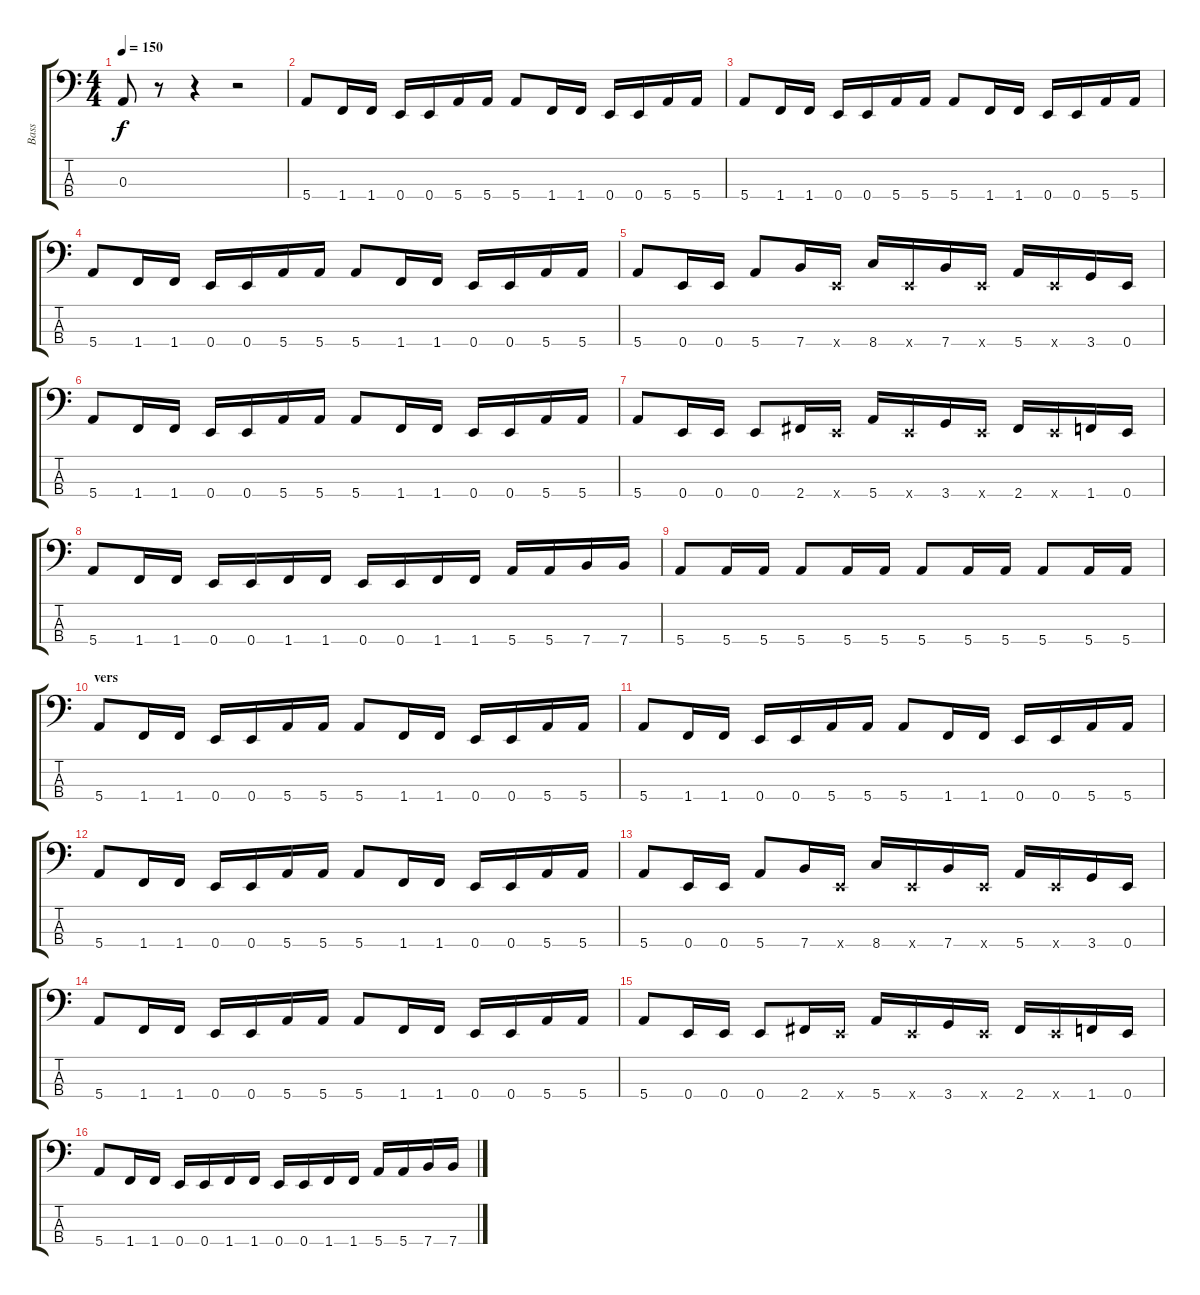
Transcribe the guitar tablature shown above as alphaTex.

\track ("Bass" "Bass") {instrument slapbass1}
\staff {score tabs}
\tuning (G2 D2 A1 E1) {hide}
\ts (4 4)
\tempo 150
\clef f4
\ks c
0.3.8{dy f} r.8 r.4 r.2 |
5.4.8 1.4.16 1.4.16 0.4.16 0.4.16 5.4.16 5.4.16 5.4.8 1.4.16 1.4.16 0.4.16 0.4.16 5.4.16 5.4.16 |
5.4.8 1.4.16 1.4.16 0.4.16 0.4.16 5.4.16 5.4.16 5.4.8 1.4.16 1.4.16 0.4.16 0.4.16 5.4.16 5.4.16 |
5.4.8 1.4.16 1.4.16 0.4.16 0.4.16 5.4.16 5.4.16 5.4.8 1.4.16 1.4.16 0.4.16 0.4.16 5.4.16 5.4.16 |
5.4.8 0.4.16 0.4.16 5.4.8 7.4.16 0.4{x}.16 8.4.16 0.4{x}.16 7.4.16 0.4{x}.16 5.4.16 0.4{x}.16 3.4.16 0.4.16 |
5.4.8 1.4.16 1.4.16 0.4.16 0.4.16 5.4.16 5.4.16 5.4.8 1.4.16 1.4.16 0.4.16 0.4.16 5.4.16 5.4.16 |
5.4.8 0.4.16 0.4.16 0.4.8 2.4.16 0.4{x}.16 5.4.16 0.4{x}.16 3.4.16 0.4{x}.16 2.4.16 0.4{x}.16 1.4.16 0.4.16 |
5.4.8 1.4.16 1.4.16 0.4.16 0.4.16 1.4.16 1.4.16 0.4.16 0.4.16 1.4.16 1.4.16 5.4.16 5.4.16 7.4.16 7.4.16 |
5.4.8 5.4.16 5.4.16 5.4.8 5.4.16 5.4.16 5.4.8 5.4.16 5.4.16 5.4.8 5.4.16 5.4.16 |
\section ("" "vers")
5.4.8 1.4.16 1.4.16 0.4.16 0.4.16 5.4.16 5.4.16 5.4.8 1.4.16 1.4.16 0.4.16 0.4.16 5.4.16 5.4.16 |
5.4.8 1.4.16 1.4.16 0.4.16 0.4.16 5.4.16 5.4.16 5.4.8 1.4.16 1.4.16 0.4.16 0.4.16 5.4.16 5.4.16 |
5.4.8 1.4.16 1.4.16 0.4.16 0.4.16 5.4.16 5.4.16 5.4.8 1.4.16 1.4.16 0.4.16 0.4.16 5.4.16 5.4.16 |
5.4.8 0.4.16 0.4.16 5.4.8 7.4.16 0.4{x}.16 8.4.16 0.4{x}.16 7.4.16 0.4{x}.16 5.4.16 0.4{x}.16 3.4.16 0.4.16 |
5.4.8 1.4.16 1.4.16 0.4.16 0.4.16 5.4.16 5.4.16 5.4.8 1.4.16 1.4.16 0.4.16 0.4.16 5.4.16 5.4.16 |
5.4.8 0.4.16 0.4.16 0.4.8 2.4.16 0.4{x}.16 5.4.16 0.4{x}.16 3.4.16 0.4{x}.16 2.4.16 0.4{x}.16 1.4.16 0.4.16 |
5.4.8 1.4.16 1.4.16 0.4.16 0.4.16 1.4.16 1.4.16 0.4.16 0.4.16 1.4.16 1.4.16 5.4.16 5.4.16 7.4.16 7.4.16
